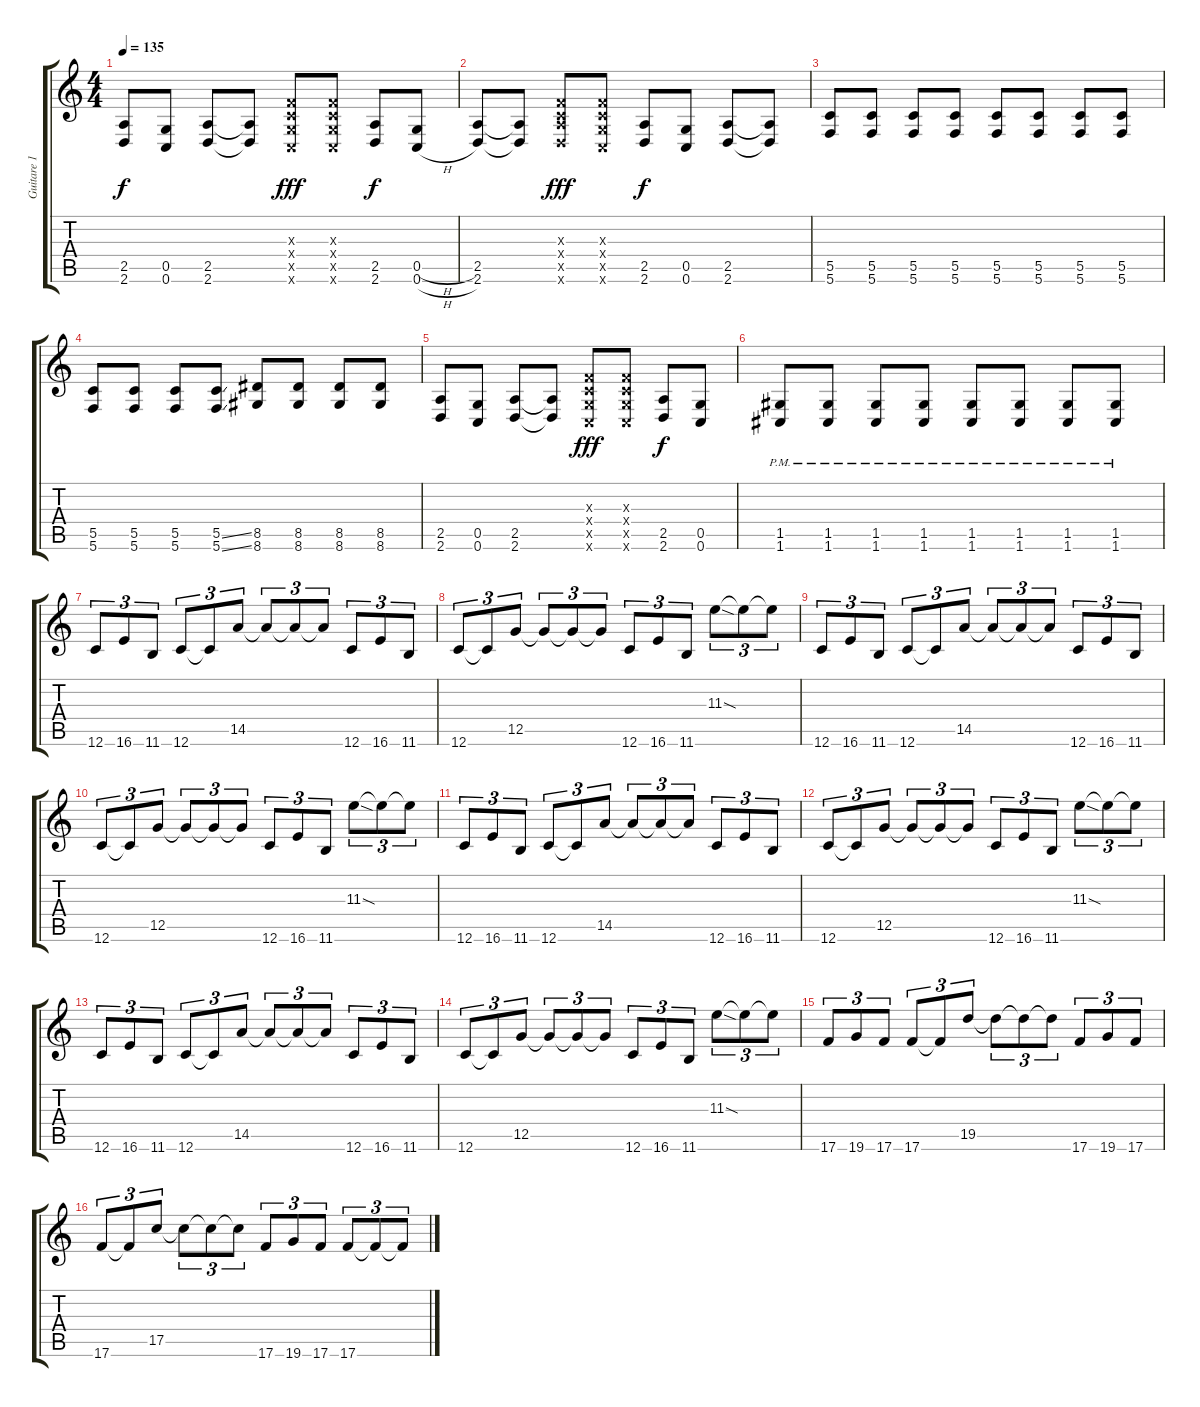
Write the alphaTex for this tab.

\track ("Guitare 1" "Guitare 1") {instrument distortionguitar}
\staff {score tabs}
\tuning (D4 A3 F3 C3 G2 C2) {hide}
\ts (4 4)
\tempo 135
\clef g2
\ks c
(2.5 2.6).8{dy f} (0.5 0.6).8 (2.5 2.6).8 (2.5{t} 2.6{t}).8 (0.3{x} 0.4{x} 0.5{x} 0.6{x}).8{dy fff} (0.3{x} 0.4{x} 0.5{x} 0.6{x}).8 (2.5 2.6).8{dy f} (0.5{h} 0.6{h}).8 |
(2.5 2.6).8 (2.5{t} 2.6{t}).8 (0.3{x} 0.4{x} 2.5{x} 2.6{x}).8{dy fff} (0.3{x} 0.4{x} 0.5{x} 0.6{x}).8 (2.5 2.6).8{dy f} (0.5 0.6).8 (2.5 2.6).8 (2.5{t} 2.6{t}).8 |
(5.5 5.6).8 (5.5 5.6).8 (5.5 5.6).8 (5.5 5.6).8 (5.5 5.6).8 (5.5 5.6).8 (5.5 5.6).8 (5.5 5.6).8 |
(5.5 5.6).8 (5.5 5.6).8 (5.5 5.6).8 (5.5{ss} 5.6{ss}).8 (8.5 8.6).8 (8.5 8.6).8 (8.5 8.6).8 (8.5 8.6).8 |
(2.5 2.6).8 (0.5 0.6).8 (2.5 2.6).8 (2.5{t} 2.6{t}).8 (0.3{x} 0.4{x} 0.5{x} 0.6{x}).8{dy fff} (0.3{x} 0.4{x} 0.5{x} 0.6{x}).8 (2.5 2.6).8{dy f} (0.5 0.6).8 |
(1.5{pm} 1.6{pm}).8 (1.5{pm} 1.6{pm}).8 (1.5{pm} 1.6{pm}).8 (1.5{pm} 1.6{pm}).8 (1.5{pm} 1.6{pm}).8 (1.5{pm} 1.6{pm}).8 (1.5{pm} 1.6{pm}).8 (1.5{pm} 1.6{pm}).8 |
12.6.8{tu (3 2)} 16.6.8{tu (3 2)} 11.6.8{tu (3 2)} 12.6.8{tu (3 2)} 12.6{t}.8{tu (3 2)} 14.5.8{tu (3 2)} 14.5{t}.8{tu (3 2)} 14.5{t}.8{tu (3 2)} 14.5{t}.8{tu (3 2)} 12.6.8{tu (3 2)} 16.6.8{tu (3 2)} 11.6.8{tu (3 2)} |
12.6.8{tu (3 2)} 12.6{t}.8{tu (3 2)} 12.5.8{tu (3 2)} 12.5{t}.8{tu (3 2)} 12.5{t}.8{tu (3 2)} 12.5{t}.8{tu (3 2)} 12.6.8{tu (3 2)} 16.6.8{tu (3 2)} 11.6.8{tu (3 2)} 11.3{sod}.8{tu (3 2)} 11.3{t}.8{tu (3 2)} 11.3{t}.8{tu (3 2)} |
12.6.8{tu (3 2)} 16.6.8{tu (3 2)} 11.6.8{tu (3 2)} 12.6.8{tu (3 2)} 12.6{t}.8{tu (3 2)} 14.5.8{tu (3 2)} 14.5{t}.8{tu (3 2)} 14.5{t}.8{tu (3 2)} 14.5{t}.8{tu (3 2)} 12.6.8{tu (3 2)} 16.6.8{tu (3 2)} 11.6.8{tu (3 2)} |
12.6.8{tu (3 2)} 12.6{t}.8{tu (3 2)} 12.5.8{tu (3 2)} 12.5{t}.8{tu (3 2)} 12.5{t}.8{tu (3 2)} 12.5{t}.8{tu (3 2)} 12.6.8{tu (3 2)} 16.6.8{tu (3 2)} 11.6.8{tu (3 2)} 11.3{sod}.8{tu (3 2)} 11.3{t}.8{tu (3 2)} 11.3{t}.8{tu (3 2)} |
12.6.8{tu (3 2)} 16.6.8{tu (3 2)} 11.6.8{tu (3 2)} 12.6.8{tu (3 2)} 12.6{t}.8{tu (3 2)} 14.5.8{tu (3 2)} 14.5{t}.8{tu (3 2)} 14.5{t}.8{tu (3 2)} 14.5{t}.8{tu (3 2)} 12.6.8{tu (3 2)} 16.6.8{tu (3 2)} 11.6.8{tu (3 2)} |
12.6.8{tu (3 2)} 12.6{t}.8{tu (3 2)} 12.5.8{tu (3 2)} 12.5{t}.8{tu (3 2)} 12.5{t}.8{tu (3 2)} 12.5{t}.8{tu (3 2)} 12.6.8{tu (3 2)} 16.6.8{tu (3 2)} 11.6.8{tu (3 2)} 11.3{sod}.8{tu (3 2)} 11.3{t}.8{tu (3 2)} 11.3{t}.8{tu (3 2)} |
12.6.8{tu (3 2)} 16.6.8{tu (3 2)} 11.6.8{tu (3 2)} 12.6.8{tu (3 2)} 12.6{t}.8{tu (3 2)} 14.5.8{tu (3 2)} 14.5{t}.8{tu (3 2)} 14.5{t}.8{tu (3 2)} 14.5{t}.8{tu (3 2)} 12.6.8{tu (3 2)} 16.6.8{tu (3 2)} 11.6.8{tu (3 2)} |
12.6.8{tu (3 2)} 12.6{t}.8{tu (3 2)} 12.5.8{tu (3 2)} 12.5{t}.8{tu (3 2)} 12.5{t}.8{tu (3 2)} 12.5{t}.8{tu (3 2)} 12.6.8{tu (3 2)} 16.6.8{tu (3 2)} 11.6.8{tu (3 2)} 11.3{sod}.8{tu (3 2)} 11.3{t}.8{tu (3 2)} 11.3{t}.8{tu (3 2)} |
17.6.8{tu (3 2)} 19.6.8{tu (3 2)} 17.6.8{tu (3 2)} 17.6.8{tu (3 2)} 17.6{t}.8{tu (3 2)} 19.5.8{tu (3 2)} 19.5{t}.8{tu (3 2)} 19.5{t}.8{tu (3 2)} 19.5{t}.8{tu (3 2)} 17.6.8{tu (3 2)} 19.6.8{tu (3 2)} 17.6.8{tu (3 2)} |
17.6.8{tu (3 2)} 17.6{t}.8{tu (3 2)} 17.5.8{tu (3 2)} 17.5{t}.8{tu (3 2)} 17.5{t}.8{tu (3 2)} 17.5{t}.8{tu (3 2)} 17.6.8{tu (3 2)} 19.6.8{tu (3 2)} 17.6.8{tu (3 2)} 17.6.8{tu (3 2)} 17.6{t}.8{tu (3 2)} 17.6{t}.8{tu (3 2)}
